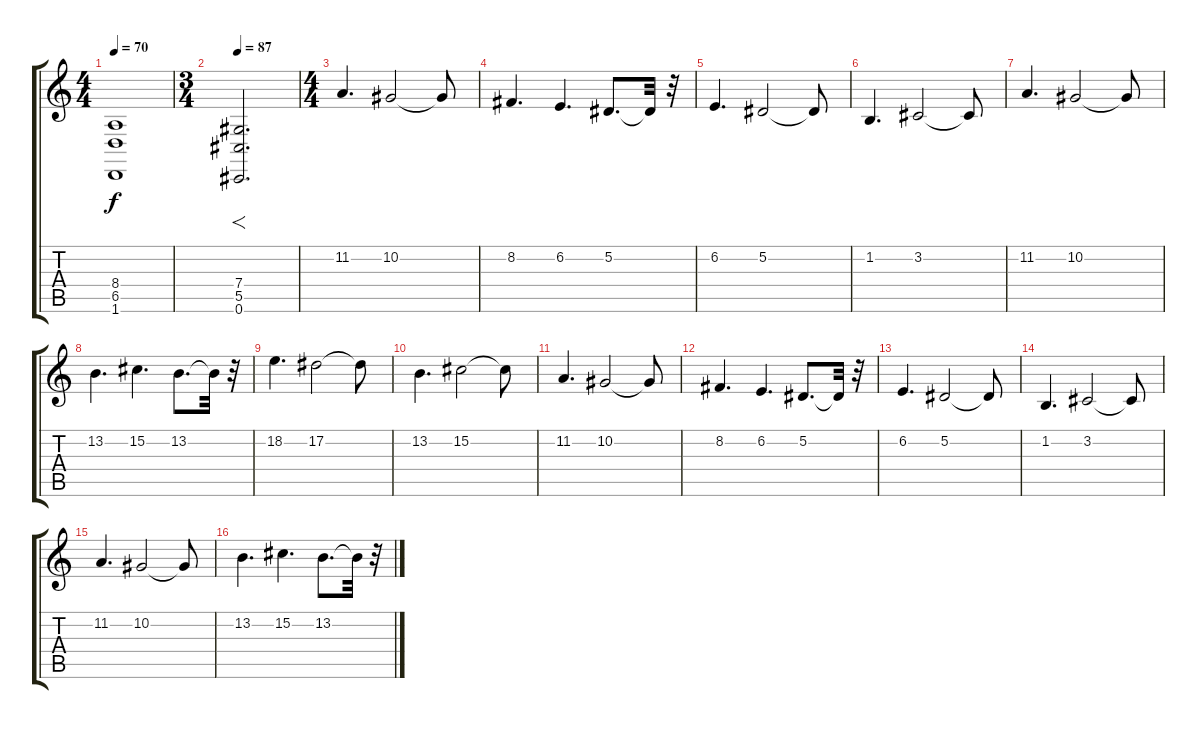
\track "" {instrument stringensemble1}
\staff {score tabs}
\tuning (Eb4 Bb3 Gb3 Db3 Ab2 Db2) {hide}
\ts (4 4)
\tempo 70
\clef g2
\ks c
(8.4{t} 6.5{t} 1.6{t}).1{dy f} |
\ts (3 4)
\tempo 87
(7.4 5.5 0.6).2{f d} |
\ts (4 4)
11.2.4{d} 10.2.2 10.2{t}.8 |
8.2.4{d} 6.2.4{d} 5.2.8{d} 5.2{t}.32 r.32 |
6.2.4{d} 5.2.2 5.2{t}.8 |
1.2.4{d} 3.2.2 3.2{t}.8 |
11.2.4{d} 10.2.2 10.2{t}.8 |
13.2.4{d} 15.2.4{d} 13.2.8{d} 13.2{t}.32 r.32 |
18.2.4{d} 17.2.2 17.2{t}.8 |
13.2.4{d} 15.2.2 15.2{t}.8 |
11.2.4{d} 10.2.2 10.2{t}.8 |
8.2.4{d} 6.2.4{d} 5.2.8{d} 5.2{t}.32 r.32 |
6.2.4{d} 5.2.2 5.2{t}.8 |
1.2.4{d} 3.2.2 3.2{t}.8 |
11.2.4{d} 10.2.2 10.2{t}.8 |
13.2.4{d} 15.2.4{d} 13.2.8{d} 13.2{t}.32 r.32
